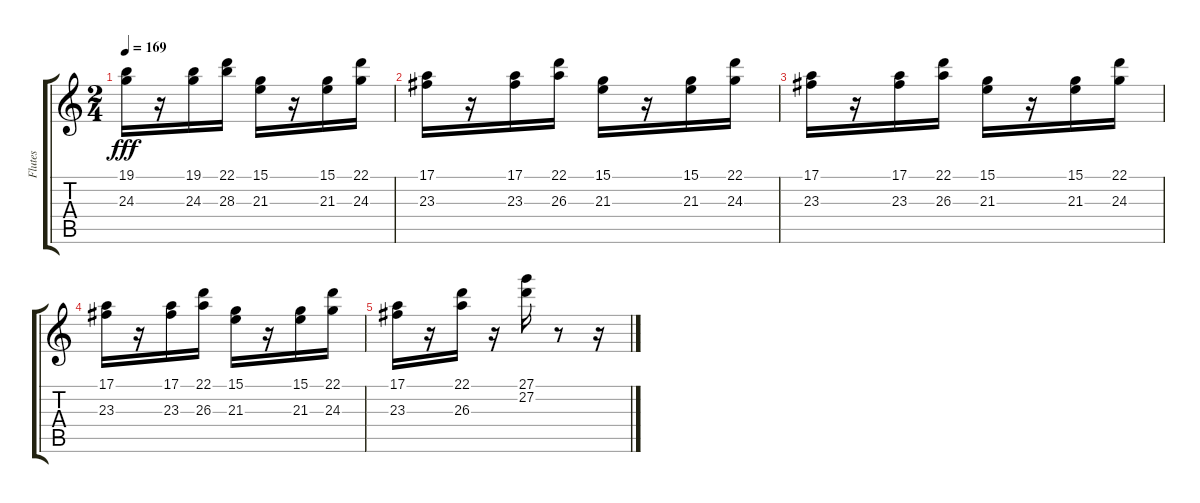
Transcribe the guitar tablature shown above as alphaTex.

\track ("Flutes" "Flutes") {instrument flute}
\staff {score tabs}
\tuning (E4 B3 G3 D3 A2 E2) {hide}
\ts (2 4)
\tempo 169
\clef g2
\ks c
(19.1 24.3).16{dy fff} r.16 (19.1 24.3).16 (22.1 28.3).16 (15.1 21.3).16 r.16 (15.1 21.3).16 (22.1 24.3).16 |
(17.1 23.3).16 r.16 (17.1 23.3).16 (22.1 26.3).16 (15.1 21.3).16 r.16 (15.1 21.3).16 (22.1 24.3).16 |
(17.1 23.3).16 r.16 (17.1 23.3).16 (22.1 26.3).16 (15.1 21.3).16 r.16 (15.1 21.3).16 (22.1 24.3).16 |
(17.1 23.3).16 r.16 (17.1 23.3).16 (22.1 26.3).16 (15.1 21.3).16 r.16 (15.1 21.3).16 (22.1 24.3).16 |
(17.1 23.3).16 r.16 (22.1 26.3).16 r.16 (27.1 27.2).16 r.8 r.16
